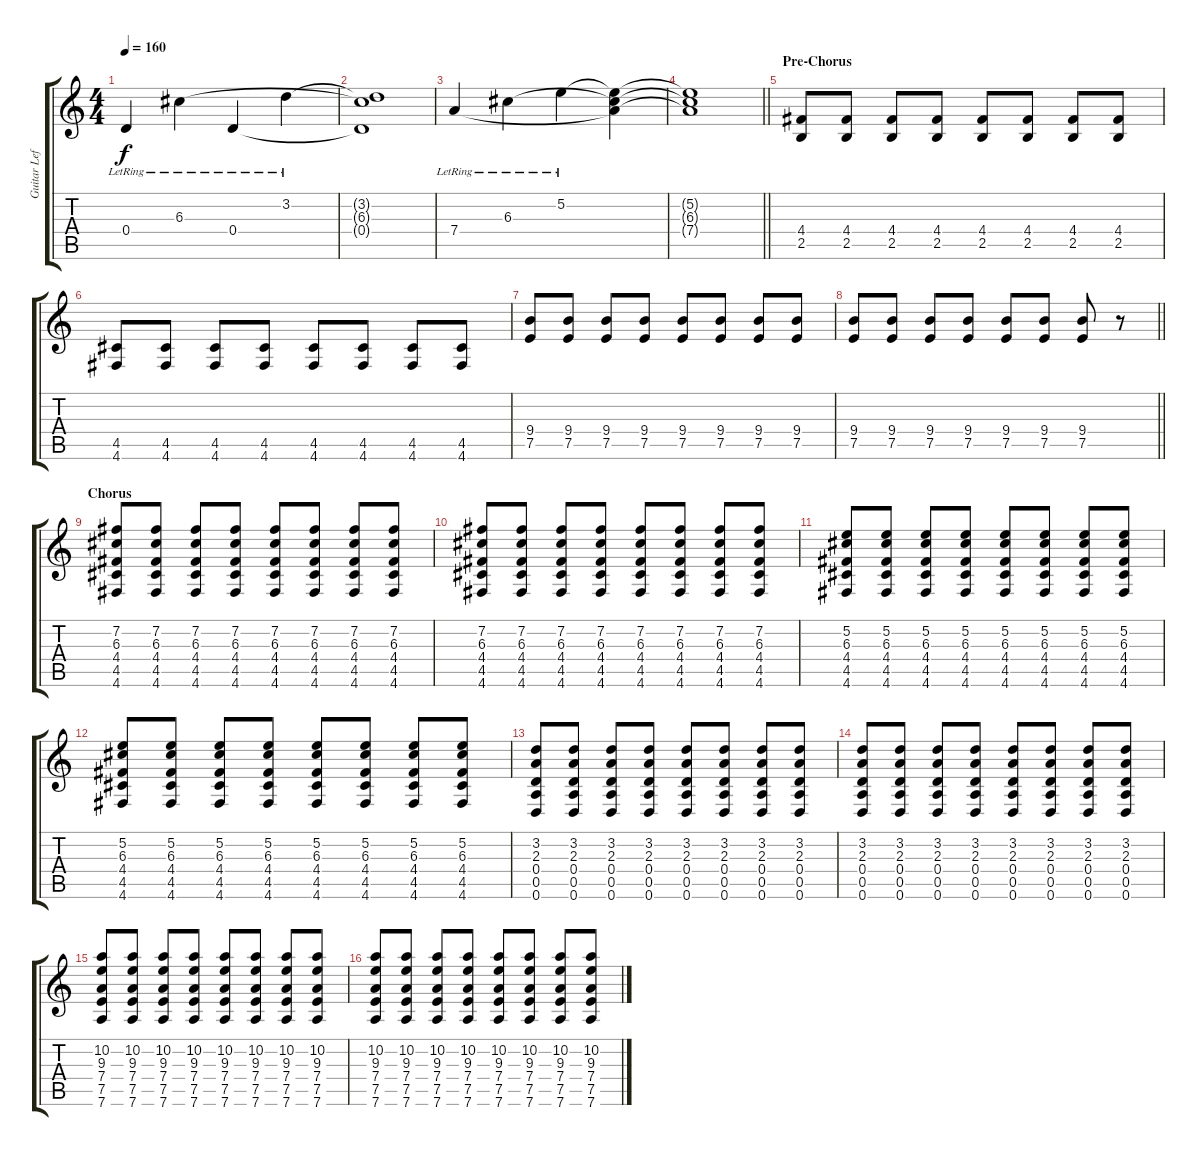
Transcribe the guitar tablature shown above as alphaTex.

\track ("Guitar Left" "Guitar Lef") {instrument overdrivenguitar}
\staff {score tabs}
\tuning (E4 B3 G3 D3 A2 D2) {hide}
\ts (4 4)
\tempo 160
\clef g2
\ks c
0.4{lr}.4{dy f volume 11} 6.3{lr}.4 0.4{lr}.4 3.2{lr}.4 |
(3.2{t} 6.3{t} 0.4{t}).1 |
7.4{lr}.4{volume 11} 6.3{lr}.4 5.2{lr}.4 (5.2{t} 6.3{t} 7.4{t}).4 |
\barLineRight lightlight
(5.2{t} 6.3{t} 7.4{t}).1 |
\section ("" "Pre-Chorus")
(4.4 2.5).8 (4.4 2.5).8 (4.4 2.5).8 (4.4 2.5).8 (4.4 2.5).8 (4.4 2.5).8 (4.4 2.5).8 (4.4 2.5).8 |
(4.5 4.6).8 (4.5 4.6).8 (4.5 4.6).8 (4.5 4.6).8 (4.5 4.6).8 (4.5 4.6).8 (4.5 4.6).8 (4.5 4.6).8 |
(9.4 7.5).8 (9.4 7.5).8 (9.4 7.5).8 (9.4 7.5).8 (9.4 7.5).8 (9.4 7.5).8 (9.4 7.5).8 (9.4 7.5).8 |
\barLineRight lightlight
(9.4 7.5).8 (9.4 7.5).8 (9.4 7.5).8 (9.4 7.5).8 (9.4 7.5).8 (9.4 7.5).8 (9.4 7.5).8 r.8 |
\section ("" "Chorus")
(7.2 6.3 4.4 4.5 4.6).8 (7.2 6.3 4.4 4.5 4.6).8 (7.2 6.3 4.4 4.5 4.6).8 (7.2 6.3 4.4 4.5 4.6).8 (7.2 6.3 4.4 4.5 4.6).8 (7.2 6.3 4.4 4.5 4.6).8 (7.2 6.3 4.4 4.5 4.6).8 (7.2 6.3 4.4 4.5 4.6).8 |
(7.2 6.3 4.4 4.5 4.6).8 (7.2 6.3 4.4 4.5 4.6).8 (7.2 6.3 4.4 4.5 4.6).8 (7.2 6.3 4.4 4.5 4.6).8 (7.2 6.3 4.4 4.5 4.6).8 (7.2 6.3 4.4 4.5 4.6).8 (7.2 6.3 4.4 4.5 4.6).8 (7.2 6.3 4.4 4.5 4.6).8 |
(5.2 6.3 4.4 4.5 4.6).8 (5.2 6.3 4.4 4.5 4.6).8 (5.2 6.3 4.4 4.5 4.6).8 (5.2 6.3 4.4 4.5 4.6).8 (5.2 6.3 4.4 4.5 4.6).8 (5.2 6.3 4.4 4.5 4.6).8 (5.2 6.3 4.4 4.5 4.6).8 (5.2 6.3 4.4 4.5 4.6).8 |
(5.2 6.3 4.4 4.5 4.6).8 (5.2 6.3 4.4 4.5 4.6).8 (5.2 6.3 4.4 4.5 4.6).8 (5.2 6.3 4.4 4.5 4.6).8 (5.2 6.3 4.4 4.5 4.6).8 (5.2 6.3 4.4 4.5 4.6).8 (5.2 6.3 4.4 4.5 4.6).8 (5.2 6.3 4.4 4.5 4.6).8 |
(3.2 2.3 0.4 0.5 0.6).8 (3.2 2.3 0.4 0.5 0.6).8 (3.2 2.3 0.4 0.5 0.6).8 (3.2 2.3 0.4 0.5 0.6).8 (3.2 2.3 0.4 0.5 0.6).8 (3.2 2.3 0.4 0.5 0.6).8 (3.2 2.3 0.4 0.5 0.6).8 (3.2 2.3 0.4 0.5 0.6).8 |
(3.2 2.3 0.4 0.5 0.6).8 (3.2 2.3 0.4 0.5 0.6).8 (3.2 2.3 0.4 0.5 0.6).8 (3.2 2.3 0.4 0.5 0.6).8 (3.2 2.3 0.4 0.5 0.6).8 (3.2 2.3 0.4 0.5 0.6).8 (3.2 2.3 0.4 0.5 0.6).8 (3.2 2.3 0.4 0.5 0.6).8 |
(10.2 9.3 7.4 7.5 7.6).8 (10.2 9.3 7.4 7.5 7.6).8 (10.2 9.3 7.4 7.5 7.6).8 (10.2 9.3 7.4 7.5 7.6).8 (10.2 9.3 7.4 7.5 7.6).8 (10.2 9.3 7.4 7.5 7.6).8 (10.2 9.3 7.4 7.5 7.6).8 (10.2 9.3 7.4 7.5 7.6).8 |
(10.2 9.3 7.4 7.5 7.6).8 (10.2 9.3 7.4 7.5 7.6).8 (10.2 9.3 7.4 7.5 7.6).8 (10.2 9.3 7.4 7.5 7.6).8 (10.2 9.3 7.4 7.5 7.6).8 (10.2 9.3 7.4 7.5 7.6).8 (10.2 9.3 7.4 7.5 7.6).8 (10.2 9.3 7.4 7.5 7.6).8
